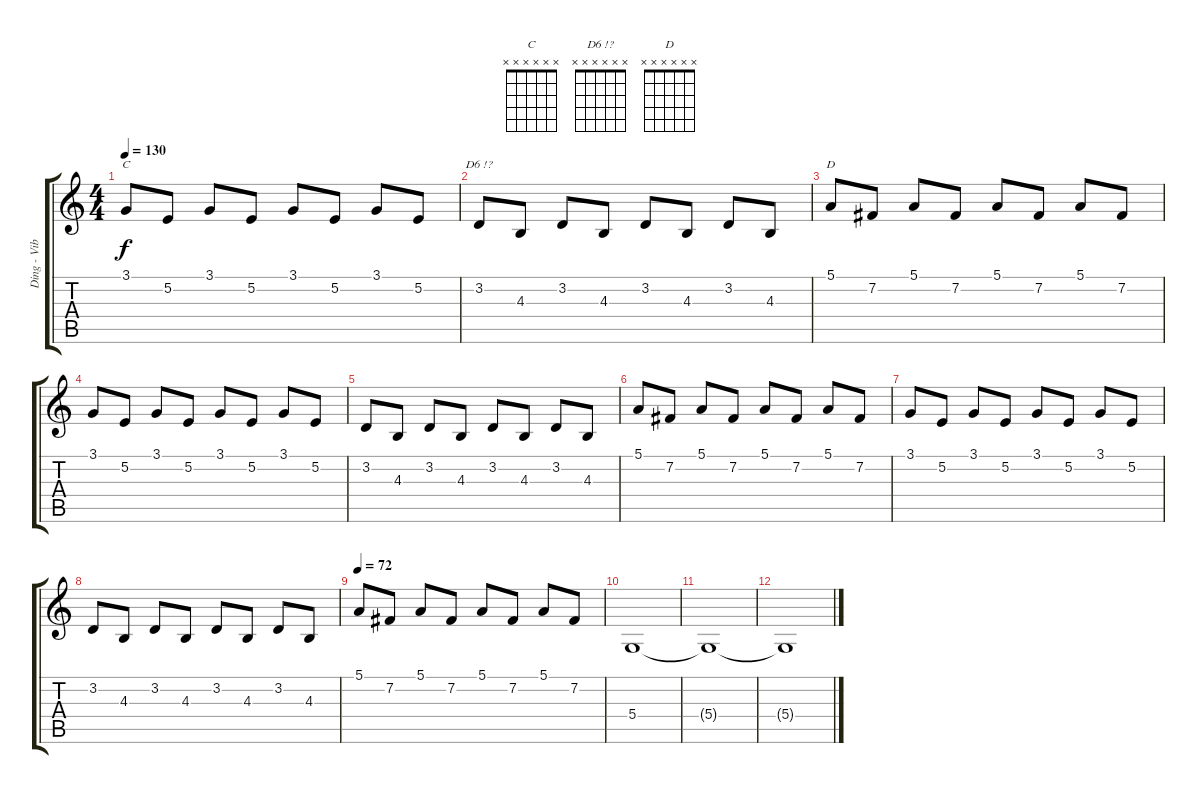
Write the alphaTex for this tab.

\track ("Ding - Vibraphone droit (D)" "Ding - Vib") {instrument vibraphone}
\staff {score tabs}
\tuning (E4 B3 G3 D3 A2 E2) {hide}
\chord ("C" x x x x x x) {firstfret 0}
\chord ("D6 !?" x x x x x x) {firstfret 0}
\chord ("D" x x x x x x) {firstfret 0}
\ts (4 4)
\tempo 130
\clef g2
\ks c
3.1.8{ch "C" dy f} 5.2.8 3.1.8 5.2.8 3.1.8 5.2.8 3.1.8 5.2.8 |
3.2.8{ch "D6 !?"} 4.3.8 3.2.8 4.3.8 3.2.8 4.3.8 3.2.8 4.3.8 |
5.1.8{ch "D"} 7.2.8 5.1.8 7.2.8 5.1.8 7.2.8 5.1.8 7.2.8 |
3.1.8 5.2.8 3.1.8 5.2.8 3.1.8 5.2.8 3.1.8 5.2.8 |
3.2.8 4.3.8 3.2.8 4.3.8 3.2.8 4.3.8 3.2.8 4.3.8 |
5.1.8 7.2.8 5.1.8 7.2.8 5.1.8 7.2.8 5.1.8 7.2.8 |
3.1.8 5.2.8 3.1.8 5.2.8 3.1.8 5.2.8 3.1.8 5.2.8 |
3.2.8 4.3.8 3.2.8 4.3.8 3.2.8 4.3.8 3.2.8 4.3.8 |
\tempo 72
5.1.8 7.2.8 5.1.8 7.2.8 5.1.8 7.2.8 5.1.8 7.2.8 |
5.4.1 |
5.4{t}.1 |
5.4{t}.1{volume 0}
